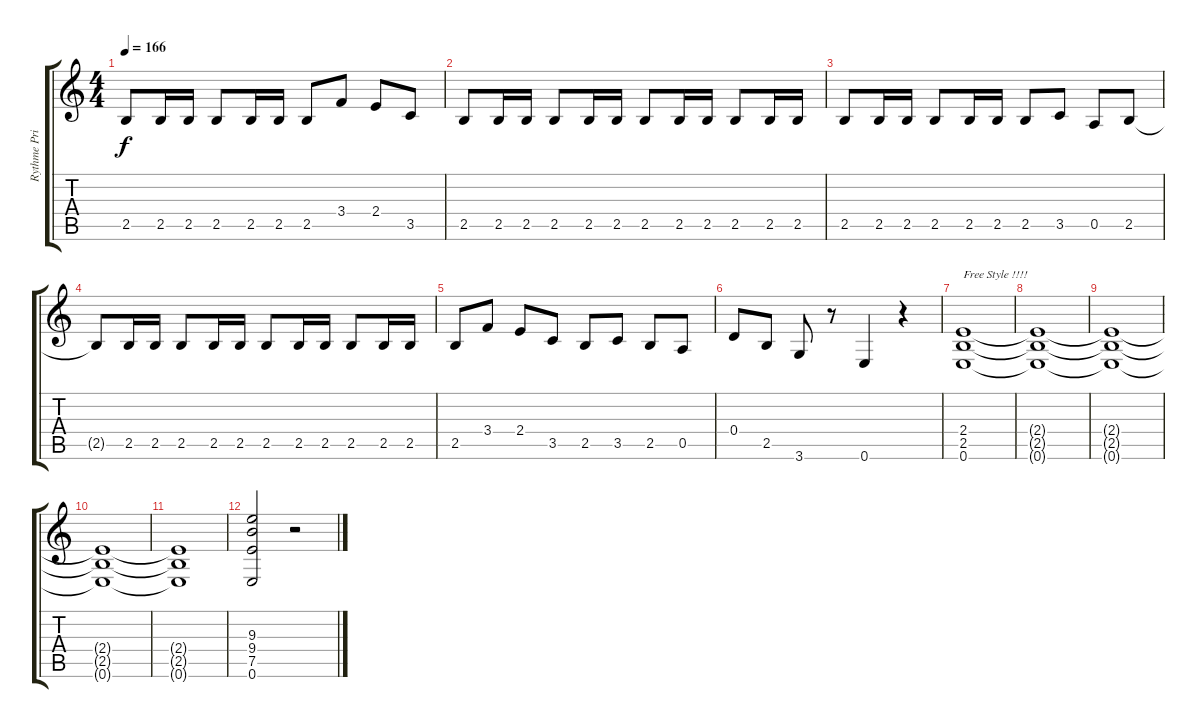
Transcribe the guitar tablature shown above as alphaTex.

\track ("Rythme Principal" "Rythme Pri") {instrument distortionguitar}
\staff {score tabs}
\tuning (E4 B3 G3 D3 A2 E2) {hide}
\ts (4 4)
\tempo 166
\clef g2
\ks c
2.5.8{dy f} 2.5.16 2.5.16 2.5.8 2.5.16 2.5.16 2.5.8 3.4.8 2.4.8 3.5.8 |
2.5.8 2.5.16 2.5.16 2.5.8 2.5.16 2.5.16 2.5.8 2.5.16 2.5.16 2.5.8 2.5.16 2.5.16 |
2.5.8 2.5.16 2.5.16 2.5.8 2.5.16 2.5.16 2.5.8 3.5.8 0.5.8 2.5.8 |
2.5{t}.8 2.5.16 2.5.16 2.5.8 2.5.16 2.5.16 2.5.8 2.5.16 2.5.16 2.5.8 2.5.16 2.5.16 |
2.5.8 3.4.8 2.4.8 3.5.8 2.5.8 3.5.8 2.5.8 0.5.8 |
0.4.8 2.5.8 3.6.8 r.8 0.6.4 r.4 |
(2.4 2.5 0.6).1{txt "Free Style !!!!"} |
(2.4{t} 2.5{t} 0.6{t}).1 |
(2.4{t} 2.5{t} 0.6{t}).1 |
(2.4{t} 2.5{t} 0.6{t}).1 |
(2.4{t} 2.5{t} 0.6{t}).1 |
(9.3 9.4 7.5 0.6).2 r.2
